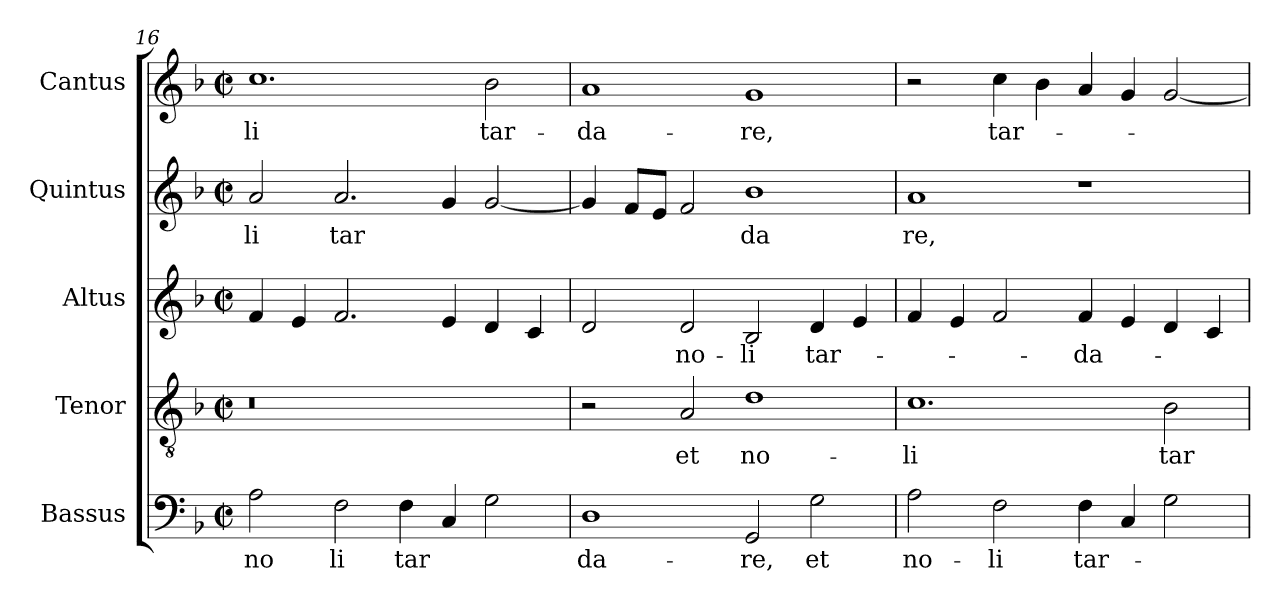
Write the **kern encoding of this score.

**kern	**text	**kern	**text	**kern	**text	**kern	**text	**kern	**text
*part5	*part5	*part4	*part4	*part3	*part3	*part2	*part2	*part1	*part1
*staff5	*staff5	*staff4	*staff4	*staff3	*staff3	*staff2	*staff2	*staff1	*staff1
*I"Bassus	*	*I"Tenor	*	*I"Altus	*	*I"Quintus	*	*I"Cantus	*
*clefF4	*	*clefGv2	*	*clefG2	*	*clefG2	*	*clefG2	*
*k[b-]	*	*k[b-]	*	*k[b-]	*	*k[b-]	*	*k[b-]	*
*F:	*	*F:	*	*F:	*	*F:	*	*F:	*
*M2/2	*	*M2/2	*	*M2/2	*	*M2/2	*	*M2/2	*
*met(c|)	*	*met(c|)	*	*met(c|)	*	*met(c|)	*	*met(c|)	*
=16	=16	=16	=16	=16	=16	=16	=16	=16	=16
!	!LO:LY:b:cj	!	!	!	!	!	!LO:LY:b:cj	!	!LO:LY:b:cj
2A\	no	0r	.	4f/	.	2a/	li	1.cc	-li
.	.	.	.	4e/	.	.	.	.	.
!	!LO:LY:b:cj	!	!	!	!	!	!LO:LY:b	!	!
2F\	li	.	.	2.f/	.	2.a/	tar	.	.
!	!LO:LY:b	!	!	!	!	!	!	!	!
4F\	tar	.	.	.	.	.	.	.	.
4C/	.	.	.	4e/	.	4g/	.	.	.
!	!	!	!	!	!	!	!	!	!LO:LY:b:cj
2G\	.	.	.	4d/	.	[>2g/	.	2b-\	tar-
.	.	.	.	4c/	.	.	.	.	.
!!LO:PB:g=z
=17	=17	=17	=17	=17	=17	=17	=17	=17	=17
!	!LO:LY:b:cj	!	!	!	!	!	!	!	!LO:LY:b:cj
1D	da-	2r	.	2d/	.	4g/]	.	1a	-da-
.	.	.	.	.	.	8f/L	.	.	.
.	.	.	.	.	.	8e/J	.	.	.
!	!	!	!LO:LY:b:cj	!	!LO:LY:b:cj	!	!	!	!
.	.	2A/	et	2d/	no-	2f/	.	.	.
!	!LO:LY:b:cj	!	!LO:LY:b:cj	!	!LO:LY:b:cj	!	!LO:LY:b:cj	!	!LO:LY:b:cj
2GG/	-re,	1d	no-	2B-/	-li	1b-	da	1g	-re,
!	!LO:LY:b:cj	!	!	!	!LO:LY:b	!	!	!	!
2G\	et	.	.	4d/	tar-	.	.	.	.
.	.	.	.	4e/	.	.	.	.	.
=18	=18	=18	=18	=18	=18	=18	=18	=18	=18
!	!LO:LY:b:cj	!	!LO:LY:b:cj	!	!	!	!LO:LY:b:cj	!	!
2A\	no-	1.c	-li	4f/	.	1a	re,	2r	.
.	.	.	.	4e/	.	.	.	.	.
!	!LO:LY:b:cj	!	!	!	!	!	!	!	!LO:LY:b
2F\	-li	.	.	2f/	.	.	.	4cc\	tar-
.	.	.	.	.	.	.	.	4b-\	.
!	!LO:LY:b	!	!	!	!LO:LY:b	!	!	!	!
4F\	tar-	.	.	4f/	-da-	1r	.	4a/	.
4C/	.	.	.	4e/	.	.	.	4g/	.
!	!	!	!LO:LY:b:cj	!	!	!	!	!	!
2G\	.	2B-\	tar-	4d/	.	.	.	[<2g/	.
.	.	.	.	4c/	.	.	.	.	.
=	=	=	=	=	=	=	=	=	=
*-	*-	*-	*-	*-	*-	*-	*-	*-	*-
